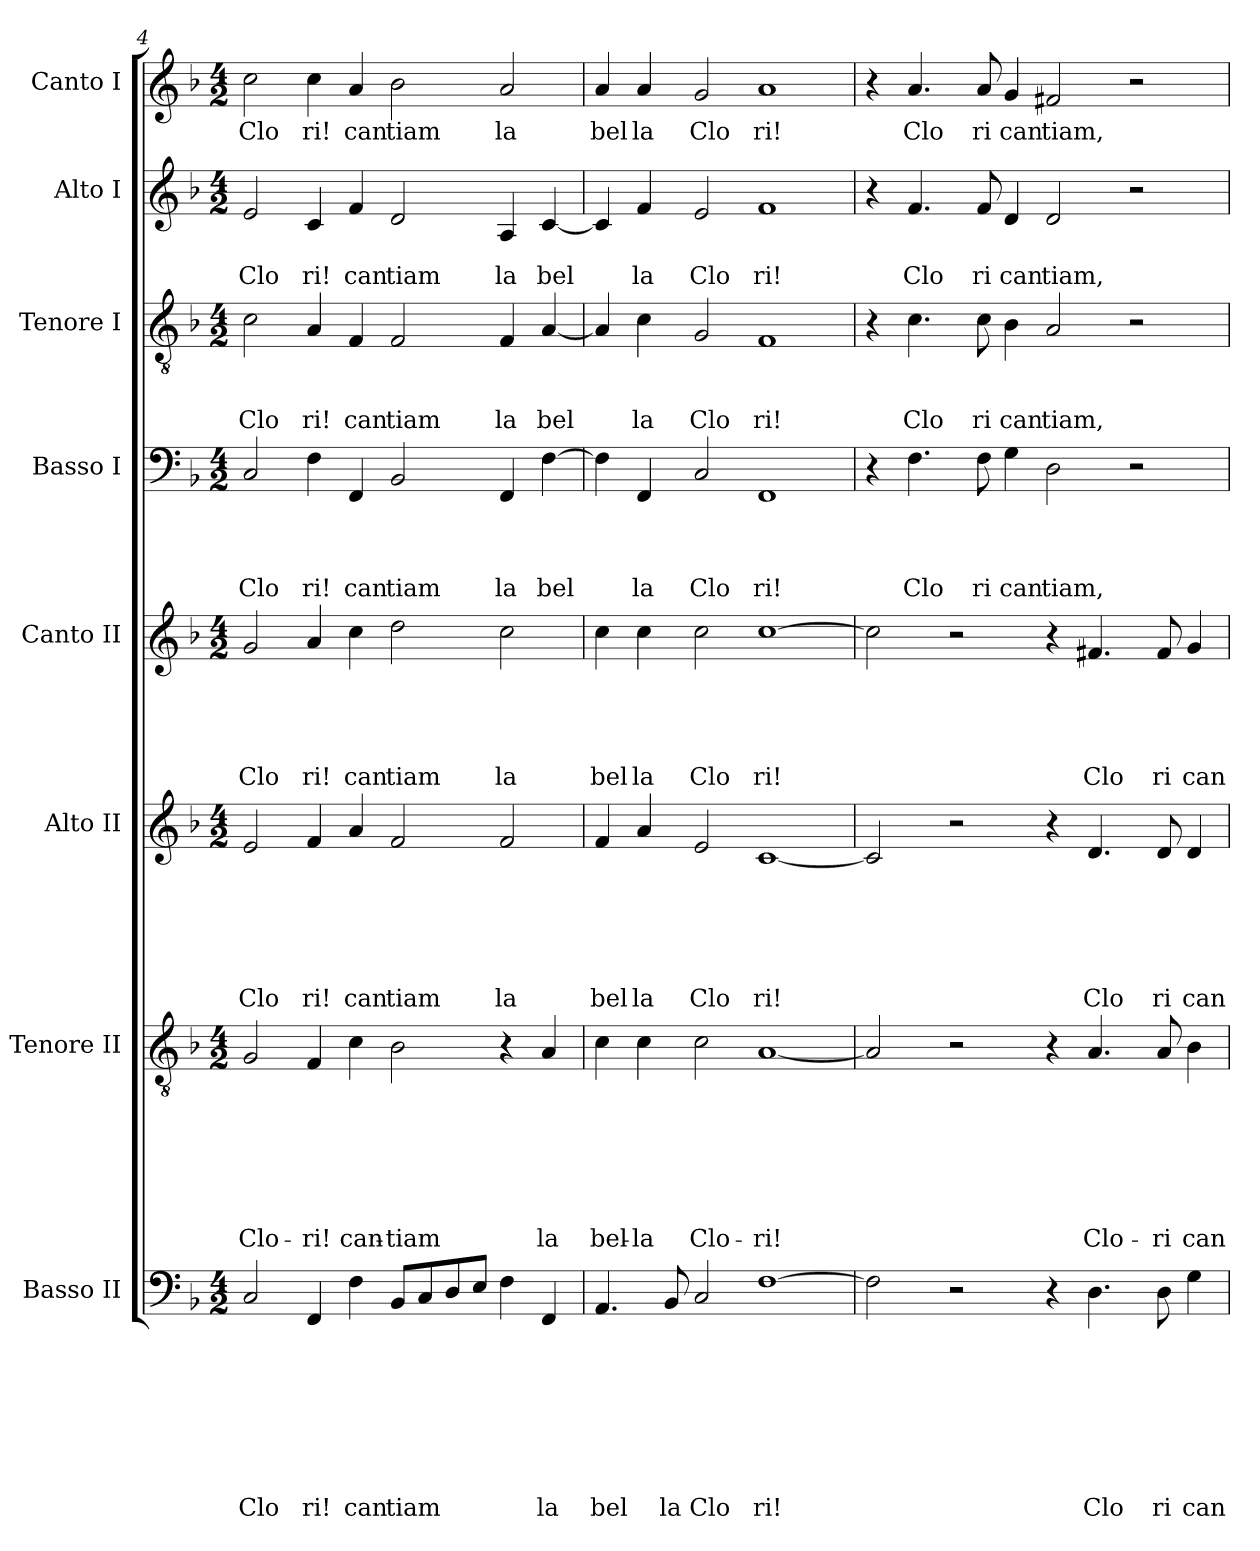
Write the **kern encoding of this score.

**kern	**text	**text	**text	**text	**text	**text	**text	**text	**kern	**text	**text	**text	**text	**text	**text	**text	**kern	**text	**text	**text	**text	**text	**text	**kern	**text	**text	**text	**text	**text	**kern	**text	**text	**text	**text	**kern	**text	**text	**text	**kern	**text	**text	**kern	**text
*part8	*part8	*part8	*part8	*part8	*part8	*part8	*part8	*part8	*part7	*part7	*part7	*part7	*part7	*part7	*part7	*part7	*part6	*part6	*part6	*part6	*part6	*part6	*part6	*part5	*part5	*part5	*part5	*part5	*part5	*part4	*part4	*part4	*part4	*part4	*part3	*part3	*part3	*part3	*part2	*part2	*part2	*part1	*part1
*staff8	*staff8	*staff8	*staff8	*staff8	*staff8	*staff8	*staff8	*staff8	*staff7	*staff7	*staff7	*staff7	*staff7	*staff7	*staff7	*staff7	*staff6	*staff6	*staff6	*staff6	*staff6	*staff6	*staff6	*staff5	*staff5	*staff5	*staff5	*staff5	*staff5	*staff4	*staff4	*staff4	*staff4	*staff4	*staff3	*staff3	*staff3	*staff3	*staff2	*staff2	*staff2	*staff1	*staff1
*I"Basso II	*	*	*	*	*	*	*	*	*I"Tenore II	*	*	*	*	*	*	*	*I"Alto II	*	*	*	*	*	*	*I"Canto II	*	*	*	*	*	*I"Basso I	*	*	*	*	*I"Tenore I	*	*	*	*I"Alto I	*	*	*I"Canto I	*
!!LO:LB:g=z
*clefF4	*	*	*	*	*	*	*	*	*clefGv2	*	*	*	*	*	*	*	*clefG2	*	*	*	*	*	*	*clefG2	*	*	*	*	*	*clefF4	*	*	*	*	*clefGv2	*	*	*	*clefG2	*	*	*clefG2	*
*k[b-]	*	*	*	*	*	*	*	*	*k[b-]	*	*	*	*	*	*	*	*k[b-]	*	*	*	*	*	*	*k[b-]	*	*	*	*	*	*k[b-]	*	*	*	*	*k[b-]	*	*	*	*k[b-]	*	*	*k[b-]	*
*F:	*	*	*	*	*	*	*	*	*F:	*	*	*	*	*	*	*	*F:	*	*	*	*	*	*	*F:	*	*	*	*	*	*F:	*	*	*	*	*F:	*	*	*	*F:	*	*	*F:	*
*M4/2	*	*	*	*	*	*	*	*	*M4/2	*	*	*	*	*	*	*	*M4/2	*	*	*	*	*	*	*M4/2	*	*	*	*	*	*M4/2	*	*	*	*	*M4/2	*	*	*	*M4/2	*	*	*M4/2	*
=4	=4	=4	=4	=4	=4	=4	=4	=4	=4	=4	=4	=4	=4	=4	=4	=4	=4	=4	=4	=4	=4	=4	=4	=4	=4	=4	=4	=4	=4	=4	=4	=4	=4	=4	=4	=4	=4	=4	=4	=4	=4	=4	=4
!	!	!	!	!	!	!	!	!LO:LY:b	!	!	!	!	!	!	!	!LO:LY:b	!	!	!	!	!	!	!LO:LY:b	!	!	!	!	!	!LO:LY:b	!	!	!	!	!LO:LY:b	!	!	!	!LO:LY:b	!	!	!LO:LY:b	!	!LO:LY:b
2C/	.	.	.	.	.	.	.	Clo	2G/	.	.	.	.	.	.	Clo-	2e/	.	.	.	.	.	Clo	2g/	.	.	.	.	Clo	2C/	.	.	.	Clo	2c\	.	.	Clo	2e/	.	Clo	2cc\	Clo
!	!	!	!	!	!	!	!	!LO:LY:b	!	!	!	!	!	!	!	!LO:LY:b	!	!	!	!	!	!	!LO:LY:b	!	!	!	!	!	!LO:LY:b	!	!	!	!	!LO:LY:b	!	!	!	!LO:LY:b	!	!	!LO:LY:b	!	!LO:LY:b
4FF/	.	.	.	.	.	.	.	ri!	4F/	.	.	.	.	.	.	-ri!	4f/	.	.	.	.	.	ri!	4a/	.	.	.	.	ri!	4F\	.	.	.	ri!	4A/	.	.	ri!	4c/	.	ri!	4cc\	ri!
!	!	!	!	!	!	!	!	!LO:LY:b	!	!	!	!	!	!	!	!LO:LY:b	!	!	!	!	!	!	!LO:LY:b	!	!	!	!	!	!LO:LY:b	!	!	!	!	!LO:LY:b	!	!	!	!LO:LY:b	!	!	!LO:LY:b	!	!LO:LY:b
4F\	.	.	.	.	.	.	.	can	4c\	.	.	.	.	.	.	can-	4a/	.	.	.	.	.	can	4cc\	.	.	.	.	can	4FF/	.	.	.	can	4F/	.	.	can	4f/	.	can	4a/	can
!	!	!	!	!	!	!	!	!LO:LY:b	!	!	!	!	!	!	!	!LO:LY:b	!	!	!	!	!	!	!LO:LY:b	!	!	!	!	!	!LO:LY:b	!	!	!	!	!LO:LY:b	!	!	!	!LO:LY:b	!	!	!LO:LY:b	!	!LO:LY:b
8BB-/L	.	.	.	.	.	.	.	tiam	2B-\	.	.	.	.	.	.	-tiam	2f/	.	.	.	.	.	tiam	2dd\	.	.	.	.	tiam	2BB-/	.	.	.	tiam	2F/	.	.	tiam	2d/	.	tiam	2b-\	tiam
8C/	.	.	.	.	.	.	.	.	.	.	.	.	.	.	.	.	.	.	.	.	.	.	.	.	.	.	.	.	.	.	.	.	.	.	.	.	.	.	.	.	.	.	.
8D/	.	.	.	.	.	.	.	.	.	.	.	.	.	.	.	.	.	.	.	.	.	.	.	.	.	.	.	.	.	.	.	.	.	.	.	.	.	.	.	.	.	.	.
8E/J	.	.	.	.	.	.	.	.	.	.	.	.	.	.	.	.	.	.	.	.	.	.	.	.	.	.	.	.	.	.	.	.	.	.	.	.	.	.	.	.	.	.	.
!	!	!	!	!	!	!	!	!	!	!	!	!	!	!	!	!	!	!	!	!	!	!	!LO:LY:b	!	!	!	!	!	!LO:LY:b	!	!	!	!	!LO:LY:b	!	!	!	!LO:LY:b	!	!	!LO:LY:b	!	!LO:LY:b
4F\	.	.	.	.	.	.	.	.	4r	.	.	.	.	.	.	.	2f/	.	.	.	.	.	la	2cc\	.	.	.	.	la	4FF/	.	.	.	la	4F/	.	.	la	4A/	.	la	2a/	la
!	!	!	!	!	!	!	!	!LO:LY:b	!	!	!	!	!	!	!	!LO:LY:b	!	!	!	!	!	!	!	!	!	!	!	!	!	!	!	!	!	!LO:LY:b	!	!	!	!LO:LY:b	!	!	!LO:LY:b	!	!
4FF/	.	.	.	.	.	.	.	la	4A/	.	.	.	.	.	.	la	.	.	.	.	.	.	.	.	.	.	.	.	.	[>4F\	.	.	.	bel	[<4A/	.	.	bel	[<4c/	.	bel	.	.
=5	=5	=5	=5	=5	=5	=5	=5	=5	=5	=5	=5	=5	=5	=5	=5	=5	=5	=5	=5	=5	=5	=5	=5	=5	=5	=5	=5	=5	=5	=5	=5	=5	=5	=5	=5	=5	=5	=5	=5	=5	=5	=5	=5
!	!	!	!	!	!	!	!	!LO:LY:b	!	!	!	!	!	!	!	!LO:LY:b	!	!	!	!	!	!	!LO:LY:b	!	!	!	!	!	!LO:LY:b	!	!	!	!	!	!	!	!	!	!	!	!	!	!LO:LY:b
4.AA/	.	.	.	.	.	.	.	bel	4c\	.	.	.	.	.	.	bel-	4f/	.	.	.	.	.	bel	4cc\	.	.	.	.	bel	4F\]	.	.	.	.	4A/]	.	.	.	4c/]	.	.	4a</	bel
!	!	!	!	!	!	!	!	!	!	!	!	!	!	!	!	!LO:LY:b	!	!	!	!	!	!	!LO:LY:b	!	!	!	!	!	!LO:LY:b	!	!	!	!	!LO:LY:b	!	!	!	!LO:LY:b	!	!	!LO:LY:b	!	!LO:LY:b
.	.	.	.	.	.	.	.	.	4c\	.	.	.	.	.	.	-la	4a/	.	.	.	.	.	la	4cc\	.	.	.	.	la	4FF/	.	.	.	la	4c\	.	.	la	4f/	.	la	4a/	la
!	!	!	!	!	!	!	!	!LO:LY:b	!	!	!	!	!	!	!	!	!	!	!	!	!	!	!	!	!	!	!	!	!	!	!	!	!	!	!	!	!	!	!	!	!	!	!
8BB-/	.	.	.	.	.	.	.	la	.	.	.	.	.	.	.	.	.	.	.	.	.	.	.	.	.	.	.	.	.	.	.	.	.	.	.	.	.	.	.	.	.	.	.
!	!	!	!	!	!	!	!	!LO:LY:b	!	!	!	!	!	!	!	!LO:LY:b	!	!	!	!	!	!	!LO:LY:b	!	!	!	!	!	!LO:LY:b	!	!	!	!	!LO:LY:b	!	!	!	!LO:LY:b	!	!	!LO:LY:b	!	!LO:LY:b
2C/	.	.	.	.	.	.	.	Clo	2c\	.	.	.	.	.	.	Clo-	2e/	.	.	.	.	.	Clo	2cc\	.	.	.	.	Clo	2C/	.	.	.	Clo	2G/	.	.	Clo	2e/	.	Clo	2g/	Clo
!	!	!	!	!	!	!	!	!LO:LY:b	!	!	!	!	!	!	!	!LO:LY:b	!	!	!	!	!	!	!LO:LY:b	!	!	!	!	!	!LO:LY:b	!	!	!	!	!LO:LY:b	!	!	!	!LO:LY:b	!	!	!LO:LY:b	!	!LO:LY:b
[>1F	.	.	.	.	.	.	.	ri!	[<1A	.	.	.	.	.	.	-ri!	[<1c	.	.	.	.	.	ri!	[>1cc	.	.	.	.	ri!	1FF	.	.	.	ri!	1F	.	.	ri!	1f	.	ri!	1a	ri!
=6	=6	=6	=6	=6	=6	=6	=6	=6	=6	=6	=6	=6	=6	=6	=6	=6	=6	=6	=6	=6	=6	=6	=6	=6	=6	=6	=6	=6	=6	=6	=6	=6	=6	=6	=6	=6	=6	=6	=6	=6	=6	=6	=6
2F\]	.	.	.	.	.	.	.	.	2A/]	.	.	.	.	.	.	.	2c/]	.	.	.	.	.	.	2cc\]	.	.	.	.	.	4r	.	.	.	.	4r	.	.	.	4r	.	.	4r	.
!	!	!	!	!	!	!	!	!	!	!	!	!	!	!	!	!	!	!	!	!	!	!	!	!	!	!	!	!	!	!	!	!	!	!LO:LY:b	!	!	!	!LO:LY:b	!	!	!LO:LY:b	!	!LO:LY:b
.	.	.	.	.	.	.	.	.	.	.	.	.	.	.	.	.	.	.	.	.	.	.	.	.	.	.	.	.	.	4.F\	.	.	.	Clo	4.c\	.	.	Clo	4.f/	.	Clo	4.a/	Clo
2r	.	.	.	.	.	.	.	.	2r	.	.	.	.	.	.	.	2r	.	.	.	.	.	.	2r	.	.	.	.	.	.	.	.	.	.	.	.	.	.	.	.	.	.	.
!	!	!	!	!	!	!	!	!	!	!	!	!	!	!	!	!	!	!	!	!	!	!	!	!	!	!	!	!	!	!	!	!	!	!LO:LY:b	!	!	!	!LO:LY:b	!	!	!LO:LY:b	!	!LO:LY:b
.	.	.	.	.	.	.	.	.	.	.	.	.	.	.	.	.	.	.	.	.	.	.	.	.	.	.	.	.	.	8F\	.	.	.	ri	8c\	.	.	ri	8f/	.	ri	8a/	ri
!	!	!	!	!	!	!	!	!	!	!	!	!	!	!	!	!	!	!	!	!	!	!	!	!	!	!	!	!	!	!	!	!	!	!LO:LY:b	!	!	!	!LO:LY:b	!	!	!LO:LY:b	!	!LO:LY:b
.	.	.	.	.	.	.	.	.	.	.	.	.	.	.	.	.	.	.	.	.	.	.	.	.	.	.	.	.	.	4G\	.	.	.	can	4B-\	.	.	can	4d/	.	can	4g/	can
!	!	!	!	!	!	!	!	!	!	!	!	!	!	!	!	!	!	!	!	!	!	!	!	!	!	!	!	!	!	!	!	!	!	!LO:LY:b	!	!	!	!LO:LY:b	!	!	!LO:LY:b	!	!LO:LY:b
4r	.	.	.	.	.	.	.	.	4r	.	.	.	.	.	.	.	4r	.	.	.	.	.	.	4r	.	.	.	.	.	2D\	.	.	.	tiam,	2A/	.	.	tiam,	2d/	.	tiam,	2f#X/	tiam,
!	!	!	!	!	!	!	!	!LO:LY:b	!	!	!	!	!	!	!	!LO:LY:b	!	!	!	!	!	!	!LO:LY:b	!	!	!	!	!	!LO:LY:b	!	!	!	!	!	!	!	!	!	!	!	!	!	!
4.D\	.	.	.	.	.	.	.	Clo	4.A/	.	.	.	.	.	.	Clo-	4.d/	.	.	.	.	.	Clo	4.f#X/	.	.	.	.	Clo	.	.	.	.	.	.	.	.	.	.	.	.	.	.
.	.	.	.	.	.	.	.	.	.	.	.	.	.	.	.	.	.	.	.	.	.	.	.	.	.	.	.	.	.	2r	.	.	.	.	2r	.	.	.	2r	.	.	2r	.
!	!	!	!	!	!	!	!	!LO:LY:b	!	!	!	!	!	!	!	!LO:LY:b	!	!	!	!	!	!	!LO:LY:b	!	!	!	!	!	!LO:LY:b	!	!	!	!	!	!	!	!	!	!	!	!	!	!
8D\	.	.	.	.	.	.	.	ri	8A/	.	.	.	.	.	.	-ri	8d/	.	.	.	.	.	ri	8f#/	.	.	.	.	ri	.	.	.	.	.	.	.	.	.	.	.	.	.	.
!	!	!	!	!	!	!	!	!LO:LY:b	!	!	!	!	!	!	!	!LO:LY:b	!	!	!	!	!	!	!LO:LY:b	!	!	!	!	!	!LO:LY:b	!	!	!	!	!	!	!	!	!	!	!	!	!	!
4G\	.	.	.	.	.	.	.	can	4B-\	.	.	.	.	.	.	can-	4d/	.	.	.	.	.	can	4g/	.	.	.	.	can	.	.	.	.	.	.	.	.	.	.	.	.	.	.
=	=	=	=	=	=	=	=	=	=	=	=	=	=	=	=	=	=	=	=	=	=	=	=	=	=	=	=	=	=	=	=	=	=	=	=	=	=	=	=	=	=	=	=
*-	*-	*-	*-	*-	*-	*-	*-	*-	*-	*-	*-	*-	*-	*-	*-	*-	*-	*-	*-	*-	*-	*-	*-	*-	*-	*-	*-	*-	*-	*-	*-	*-	*-	*-	*-	*-	*-	*-	*-	*-	*-	*-	*-
